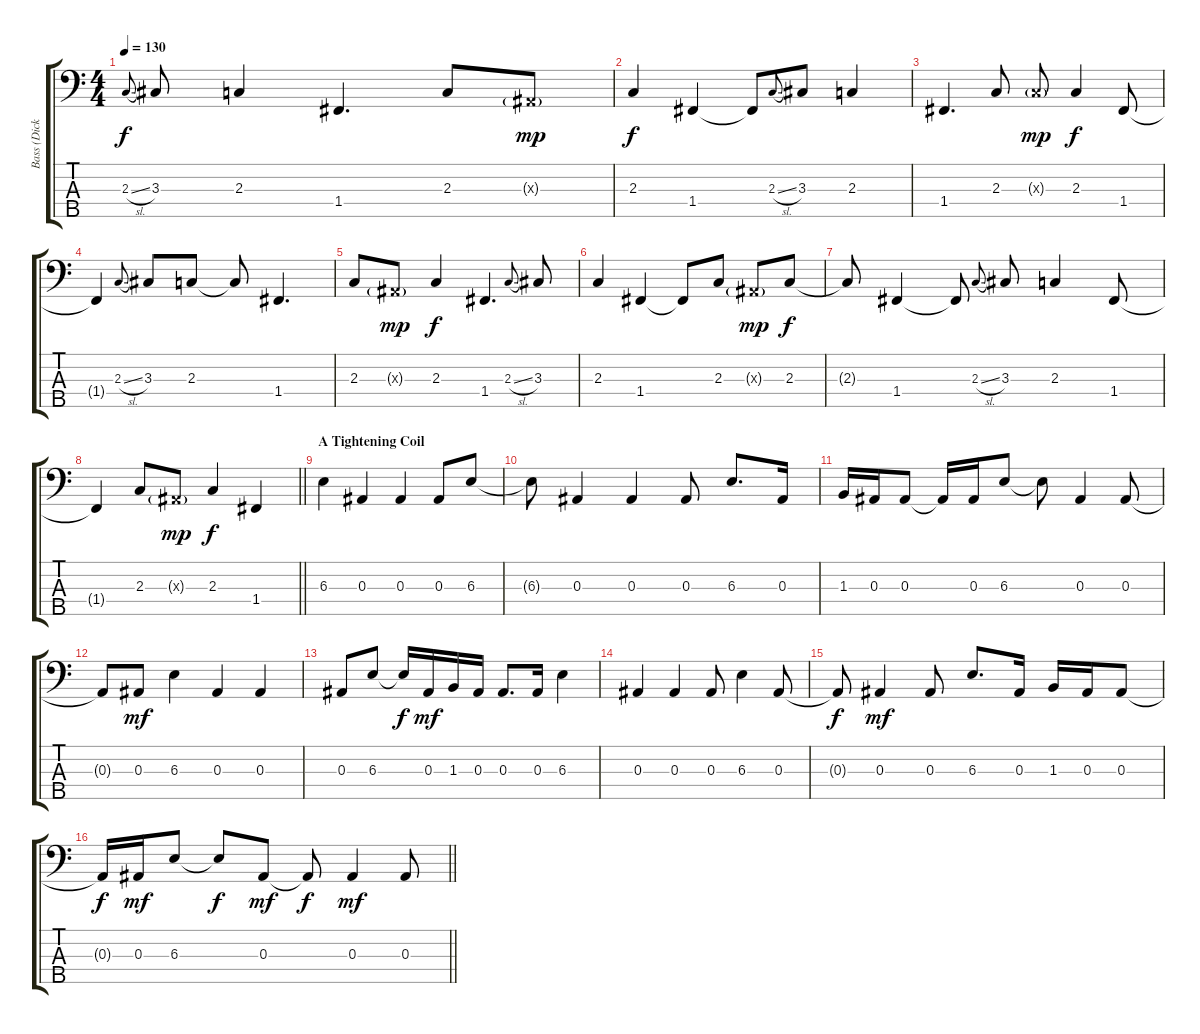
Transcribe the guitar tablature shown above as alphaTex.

\track ("Bass (Dick Lovgren)" "Bass (Dick") {instrument slapbass1}
\staff {score tabs}
\tuning (Ab2 Eb2 Bb1 F1 C1) {hide}
\ts (4 4)
\tempo 130
\clef f4
\ks c
2.3{sl}.8{gr onbeat dy f} 3.3.8 2.3.4 1.4.4{d} 2.3.8 0.3{g x}.8{dy mp} |
2.3.4{dy f} 1.4.4 1.4{t}.8 2.3{sl}.8{gr onbeat} 3.3.8 2.3.4 |
1.4.4{d} 2.3.8 2.3{g x}.8{dy mp} 2.3.4{dy f} 1.4.8 |
1.4{t}.4 2.3{sl}.8{gr onbeat} 3.3.8 2.3.8 2.3{t}.8 1.4.4{d} |
2.3.8 0.3{g x}.8{dy mp} 2.3.4{dy f} 1.4.4{d} 2.3{sl}.8{gr onbeat} 3.3.8 |
2.3.4 1.4.4 1.4{t}.8 2.3.8 0.3{g x}.8{dy mp} 2.3.8{dy f} |
2.3{t}.8 1.4.4 1.4{t}.8 2.3{sl}.8{gr onbeat} 3.3.8 2.3.4 1.4.8 |
\barLineRight lightlight
1.4{t}.4 2.3.8 0.3{g x}.8{dy mp} 2.3.4{dy f} 1.4.4 |
\section ("" "A Tightening Coil")
6.3.4 0.3.4 0.3.4 0.3.8 6.3.8 |
6.3{t}.8 0.3.4 0.3.4 0.3.8 6.3.8{d} 0.3.16 |
1.3.16 0.3.16 0.3.8 0.3{t}.16 0.3.16 6.3.8 6.3{t}.8 0.3.4 0.3.8 |
0.3{t}.8 0.3.8{dy mf} 6.3.4 0.3.4 0.3.4 |
0.3.8 6.3.8 6.3{t}.16{dy f} 0.3.16{dy mf} 1.3.16 0.3.16 0.3.8{d} 0.3.16 6.3.4 |
0.3.4 0.3.4 0.3.8 6.3.4 0.3.8 |
0.3{t}.8{dy f} 0.3.4{dy mf} 0.3.8 6.3.8{d} 0.3.16 1.3.16 0.3.16 0.3.8 |
\barLineRight lightlight
0.3{t}.16{dy f} 0.3.16{dy mf} 6.3.8 6.3{t}.8{dy f} 0.3.8{dy mf} 0.3{t}.8{dy f} 0.3.4{dy mf} 0.3.8
